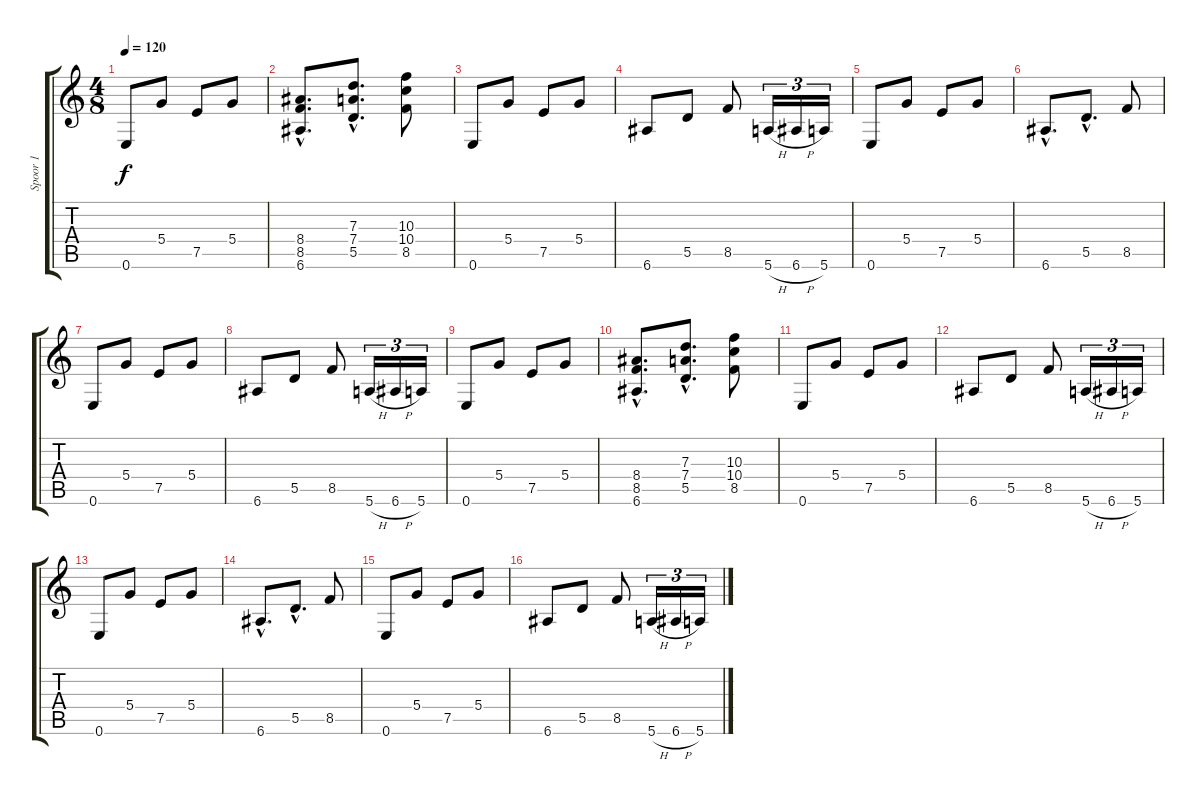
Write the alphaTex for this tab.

\track ("Spoor 1" "Spoor 1") {instrument overdrivenguitar}
\staff {score tabs}
\tuning (E4 B3 G3 D3 A2 E2) {hide}
\ts (4 8)
\tempo 120
\clef g2
\ks c
0.6.8{dy f} 5.4.8 7.5.8 5.4.8 |
(8.4{hac} 8.5{hac} 6.6{hac}).8{d} (7.3{hac} 7.4{hac} 5.5{hac}).8{d} (10.3 10.4 8.5).8 |
0.6.8{volume 13} 5.4.8 7.5.8 5.4.8 |
6.6.8 5.5.8 8.5.8 5.6{h}.16{tu (3 2)} 6.6{h}.16{tu (3 2)} 5.6.16{tu (3 2)} |
0.6.8 5.4.8 7.5.8 5.4.8 |
6.6{hac}.8{d} 5.5{hac}.8{d} 8.5.8 |
0.6.8 5.4.8 7.5.8 5.4.8 |
6.6.8 5.5.8 8.5.8 5.6{h}.16{tu (3 2)} 6.6{h}.16{tu (3 2)} 5.6.16{tu (3 2)} |
0.6.8 5.4.8 7.5.8 5.4.8 |
(8.4{hac} 8.5{hac} 6.6{hac}).8{d} (7.3{hac} 7.4{hac} 5.5{hac}).8{d} (10.3 10.4 8.5).8 |
0.6.8 5.4.8 7.5.8 5.4.8 |
6.6.8 5.5.8 8.5.8 5.6{h}.16{tu (3 2)} 6.6{h}.16{tu (3 2)} 5.6.16{tu (3 2)} |
0.6.8 5.4.8 7.5.8 5.4.8 |
6.6{hac}.8{d} 5.5{hac}.8{d} 8.5.8 |
0.6.8 5.4.8 7.5.8 5.4.8 |
6.6.8 5.5.8 8.5.8 5.6{h}.16{tu (3 2)} 6.6{h}.16{tu (3 2)} 5.6.16{tu (3 2)}
